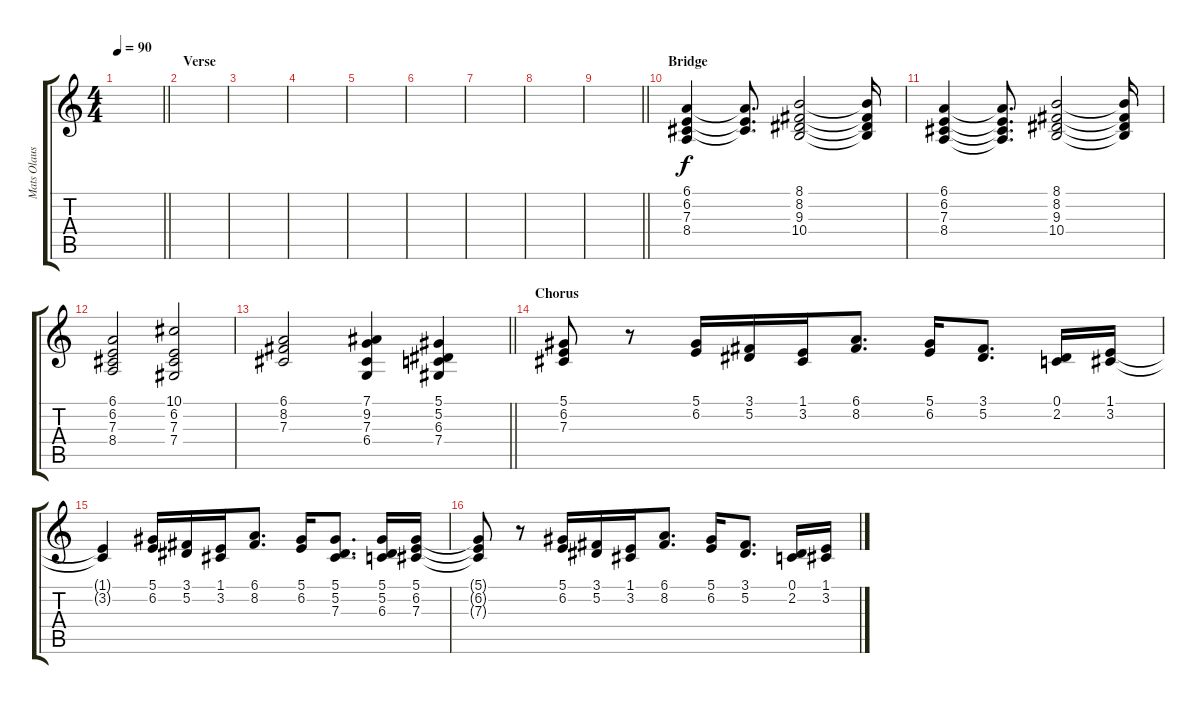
\track ("Mats Olausson" "Mats Olaus") {instrument stringensemble1}
\staff {score tabs}
\tuning (Eb4 Bb3 Gb3 Db3 Ab2 Eb2) {hide}
\ts (4 4)
\tempo 90
\clef g2
\barLineRight lightlight
\ks c
|
\section ("" "Verse")
|
|
|
|
|
|
|
\barLineRight lightlight
|
\section ("" "Bridge")
(6.1 6.2 7.3 8.4).4 (6.1{t} 6.2{t} 7.3{t}).8{d} (8.1 8.2 9.3 10.4).2 (8.1{t} 8.2{t} 9.3{t} 10.4{t}).16 |
(6.1 6.2 7.3 8.4).4 (6.1{t} 6.2{t} 7.3{t} 8.4{t}).8{d} (8.1 8.2 9.3 10.4).2 (8.1{t} 8.2{t} 9.3{t} 10.4{t}).16 |
(6.1 6.2 7.3 8.4).2 (10.1 6.2 7.3 7.4).2 |
\barLineRight lightlight
(6.1 8.2 7.3).2 (7.1 9.2 7.3 6.4).4 (5.1 5.2 6.3 7.4).4 |
\section ("" "Chorus")
(5.1 6.2 7.3).8 r.8 (5.1 6.2).16 (3.1 5.2).16 (1.1 3.2).16 (6.1 8.2).8{d} (5.1 6.2).16 (3.1 5.2).8{d} (0.1 2.2).16 (1.1 3.2).16 |
(1.1{t} 3.2{t}).4 (5.1 6.2).16 (3.1 5.2).16 (1.1 3.2).16 (6.1 8.2).8{d} (5.1 6.2).16 (5.1 5.2 7.3).8{d} (5.1 5.2 6.3).16 (5.1 6.2 7.3).16 |
(5.1{t} 6.2{t} 7.3{t}).8 r.8 (5.1 6.2).16 (3.1 5.2).16 (1.1 3.2).16 (6.1 8.2).8{d} (5.1 6.2).16 (3.1 5.2).8{d} (0.1 2.2).16 (1.1 3.2).16
